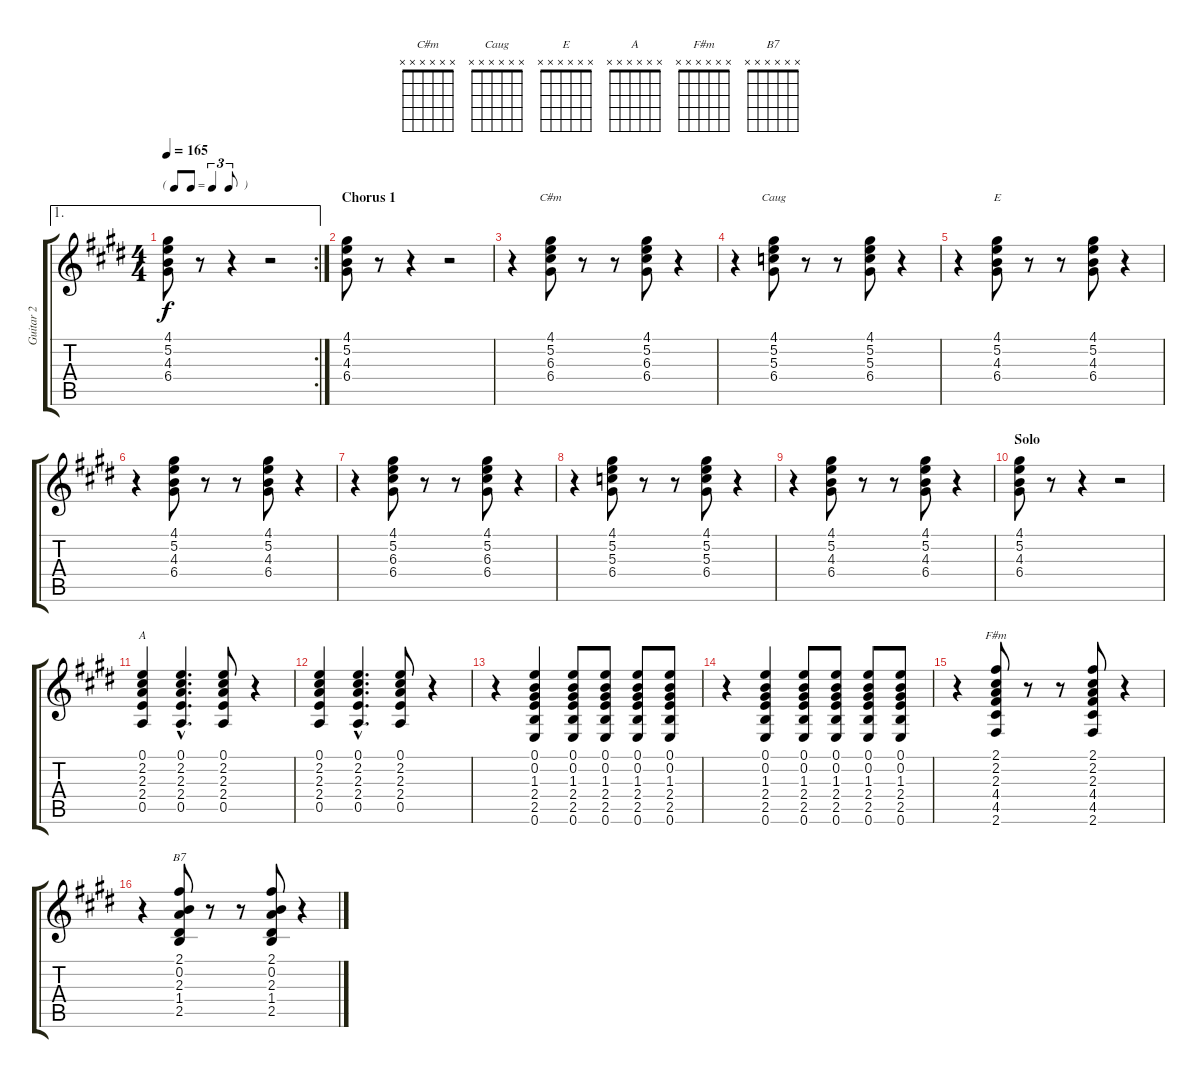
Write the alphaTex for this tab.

\track ("Guitar 2" "Guitar 2") {instrument electricguitarjazz}
\staff {score tabs}
\tuning (E4 B3 G3 D3 A2 E2) {hide}
\chord ("C#m" x x x x x x)
\chord ("Caug" x x x x x x)
\chord ("E" x x x x x x)
\chord ("A" x x x x x x)
\chord ("F#m" x x x x x x)
\chord ("B7" x x x x x x)
\ae 1
\rc 2
\ts (4 4)
\tf triplet8th
\tempo 165
\clef g2
\ks e
(4.1 5.2 4.3 6.4).8{dy f} r.8 r.4 r.2 |
\section ("" "Chorus 1")
(4.1 5.2 4.3 6.4).8 r.8 r.4 r.2 |
r.4 (4.1 5.2 6.3 6.4).8{ch "C#m"} r.8 r.8 (4.1 5.2 6.3 6.4).8 r.4 |
r.4 (4.1 5.2 5.3 6.4).8{ch "Caug"} r.8 r.8 (4.1 5.2 5.3 6.4).8 r.4 |
r.4 (4.1 5.2 4.3 6.4).8{ch "E"} r.8 r.8 (4.1 5.2 4.3 6.4).8 r.4 |
r.4 (4.1 5.2 4.3 6.4).8 r.8 r.8 (4.1 5.2 4.3 6.4).8 r.4 |
r.4 (4.1 5.2 6.3 6.4).8 r.8 r.8 (4.1 5.2 6.3 6.4).8 r.4 |
r.4 (4.1 5.2 5.3 6.4).8 r.8 r.8 (4.1 5.2 5.3 6.4).8 r.4 |
r.4 (4.1 5.2 4.3 6.4).8 r.8 r.8 (4.1 5.2 4.3 6.4).8 r.4 |
\section ("" "Solo")
(4.1 5.2 4.3 6.4).8 r.8 r.4 r.2 |
(0.1 2.2 2.3 2.4 0.5).4{ch "A"} (0.1{hac} 2.2{hac} 2.3{hac} 2.4{hac} 0.5{hac}).4{d} (0.1 2.2 2.3 2.4 0.5).8 r.4 |
(0.1 2.2 2.3 2.4 0.5).4 (0.1{hac} 2.2{hac} 2.3{hac} 2.4{hac} 0.5{hac}).4{d} (0.1 2.2 2.3 2.4 0.5).8 r.4 |
r.4 (0.1 0.2 1.3 2.4 2.5 0.6).4 (0.1 0.2 1.3 2.4 2.5 0.6).8 (0.1 0.2 1.3 2.4 2.5 0.6).8 (0.1 0.2 1.3 2.4 2.5 0.6).8 (0.1 0.2 1.3 2.4 2.5 0.6).8 |
r.4 (0.1 0.2 1.3 2.4 2.5 0.6).4 (0.1 0.2 1.3 2.4 2.5 0.6).8 (0.1 0.2 1.3 2.4 2.5 0.6).8 (0.1 0.2 1.3 2.4 2.5 0.6).8 (0.1 0.2 1.3 2.4 2.5 0.6).8 |
r.4 (2.1 2.2 2.3 4.4 4.5 2.6).8{ch "F#m"} r.8 r.8 (2.1 2.2 2.3 4.4 4.5 2.6).8 r.4 |
r.4 (2.1 0.2 2.3 1.4 2.5).8{ch "B7"} r.8 r.8 (2.1 0.2 2.3 1.4 2.5).8 r.4
